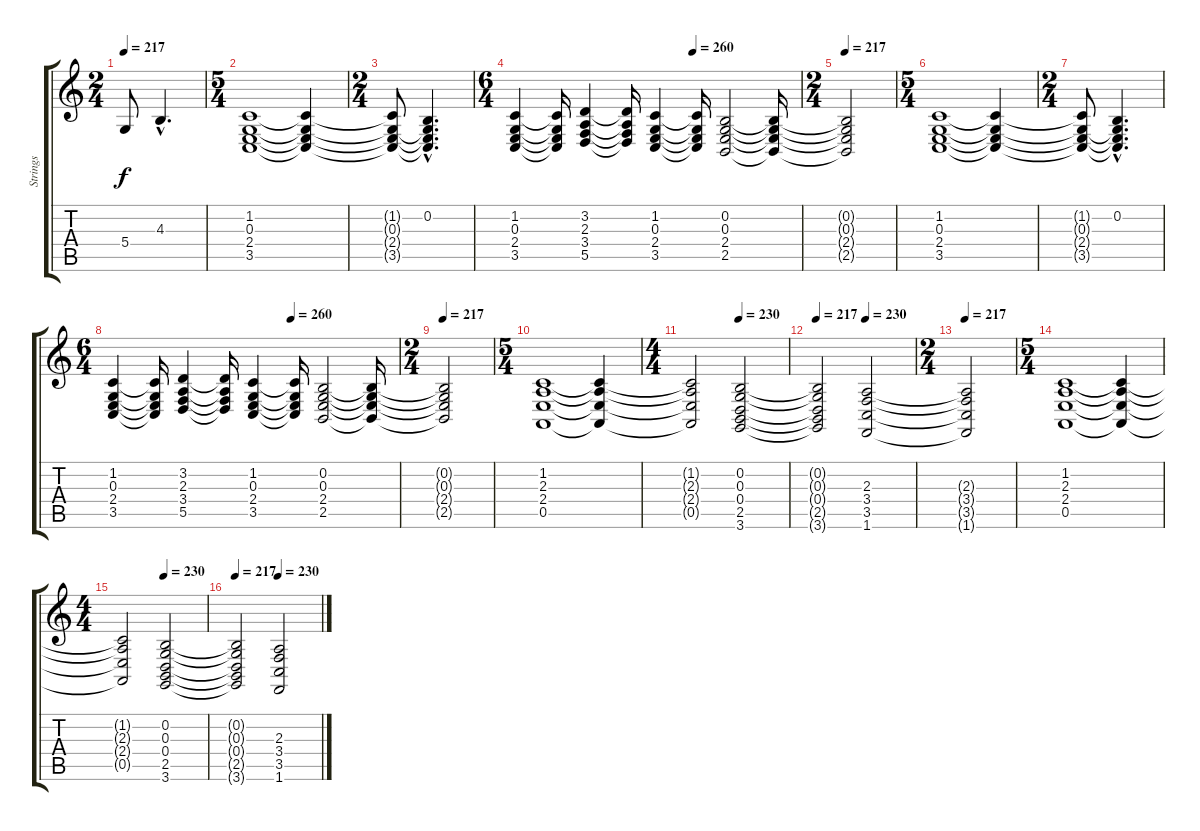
\track ("Strings" "Strings") {instrument stringensemble1}
\staff {score tabs}
\tuning (E4 B3 G3 D3 A2 E2) {hide}
\ts (2 4)
\tempo 217
\clef g2
\ks c
5.4.8{dy f instrument stringensemble1} 4.3{hac}.4{d} |
\ts (5 4)
(1.2 0.3 2.4 3.5).1 (1.2{t} 0.3{t} 2.4{t} 3.5{t}).4 |
\ts (2 4)
(1.2{t} 0.3{t} 2.4{t} 3.5{t}).8 (0.2{hac} 0.3{hac t} 2.4{hac t} 3.5{hac t}).4{d} |
\ts (6 4)
\tempo (260 0.625)
(1.2 0.3 2.4 3.5).4 (1.2{t} 0.3{t} 2.4{t} 3.5{t}).16 (3.2 2.3 3.4 5.5).4 (3.2{t} 2.3{t} 3.4{t} 5.5{t}).16 (1.2 0.3 2.4 3.5).4 (1.2{t} 0.3{t} 2.4{t} 3.5{t}).16 (0.2 0.3 2.4 2.5).2 (0.2{t} 0.3{t} 2.4{t} 2.5{t}).16 |
\ts (2 4)
\tempo 217
(0.2{t} 0.3{t} 2.4{t} 2.5{t}).2 |
\ts (5 4)
(1.2 0.3 2.4 3.5).1 (1.2{t} 0.3{t} 2.4{t} 3.5{t}).4 |
\ts (2 4)
(1.2{t} 0.3{t} 2.4{t} 3.5{t}).8 (0.2{hac} 0.3{hac t} 2.4{hac t} 3.5{hac t}).4{d} |
\ts (6 4)
\tempo (260 0.625)
(1.2 0.3 2.4 3.5).4 (1.2{t} 0.3{t} 2.4{t} 3.5{t}).16 (3.2 2.3 3.4 5.5).4 (3.2{t} 2.3{t} 3.4{t} 5.5{t}).16 (1.2 0.3 2.4 3.5).4 (1.2{t} 0.3{t} 2.4{t} 3.5{t}).16 (0.2 0.3 2.4 2.5).2 (0.2{t} 0.3{t} 2.4{t} 2.5{t}).16 |
\ts (2 4)
\tempo 217
(0.2{t} 0.3{t} 2.4{t} 2.5{t}).2 |
\ts (5 4)
(1.2 2.3 2.4 0.5).1 (1.2{t} 2.3{t} 2.4{t} 0.5{t}).4 |
\ts (4 4)
\tempo (230 0.5)
(1.2{t} 2.3{t} 2.4{t} 0.5{t}).2 (0.2 0.3 0.4 2.5 3.6).2 |
\tempo 217
\tempo (230 0.5)
(0.2{t} 0.3{t} 0.4{t} 2.5{t} 3.6{t}).2 (2.3 3.4 3.5 1.6).2 |
\ts (2 4)
\tempo 217
(2.3{t} 3.4{t} 3.5{t} 1.6{t}).2 |
\ts (5 4)
(1.2 2.3 2.4 0.5).1 (1.2{t} 2.3{t} 2.4{t} 0.5{t}).4 |
\ts (4 4)
\tempo (230 0.5)
(1.2{t} 2.3{t} 2.4{t} 0.5{t}).2 (0.2 0.3 0.4 2.5 3.6).2 |
\tempo 217
\tempo (230 0.5)
(0.2{t} 0.3{t} 0.4{t} 2.5{t} 3.6{t}).2 (2.3 3.4 3.5 1.6).2
